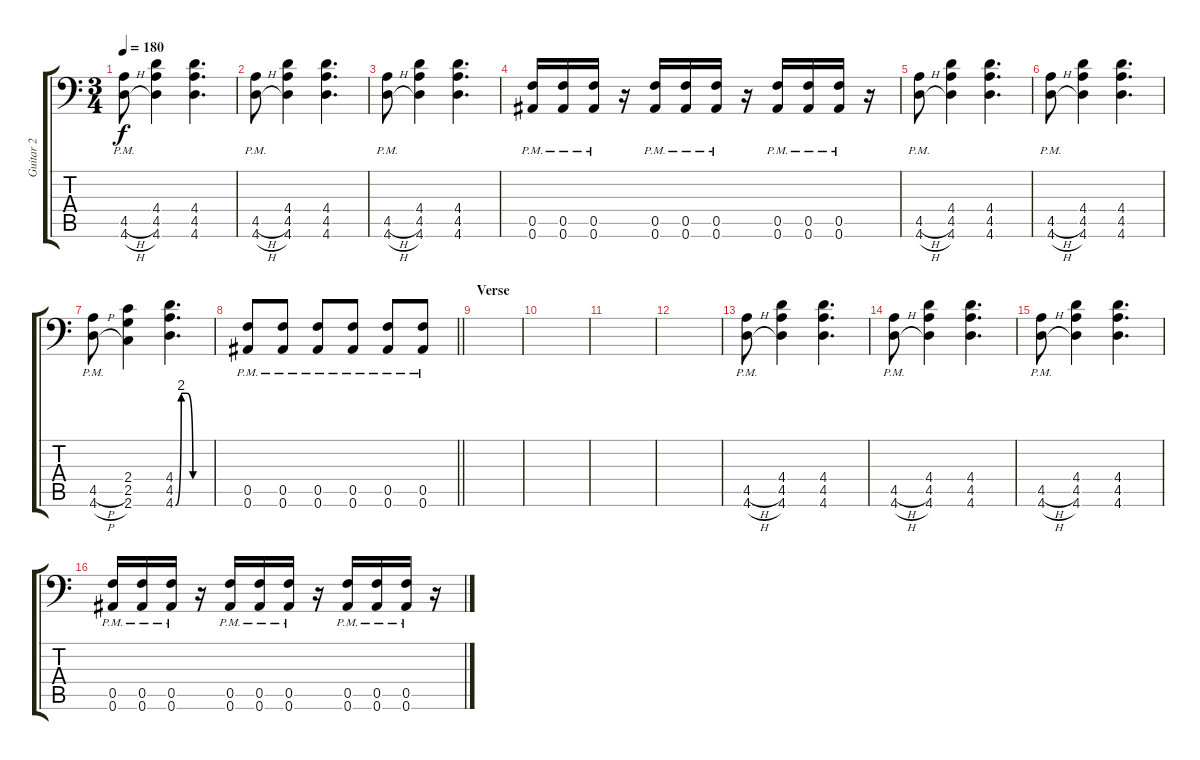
\track ("Guitar 2" "Guitar 2") {instrument distortionguitar}
\staff {score tabs}
\tuning (C4 G3 Eb3 Bb2 F2 Bb1) {hide}
\ts (3 4)
\tempo 180
\clef f4
\ks c
(4.5{h pm} 4.6{h pm}).8{dy f} (4.4 4.5 4.6).4 (4.4 4.5 4.6).4{d} |
(4.5{h pm} 4.6{h pm}).8 (4.4 4.5 4.6).4 (4.4 4.5 4.6).4{d} |
(4.5{h pm} 4.6{h pm}).8 (4.4 4.5 4.6).4 (4.4 4.5 4.6).4{d} |
(0.5{pm} 0.6{pm}).16 (0.5{pm} 0.6{pm}).16 (0.5{pm} 0.6{pm}).16 r.16 (0.5{pm} 0.6{pm}).16 (0.5{pm} 0.6{pm}).16 (0.5{pm} 0.6{pm}).16 r.16 (0.5{pm} 0.6{pm}).16 (0.5{pm} 0.6{pm}).16 (0.5{pm} 0.6{pm}).16 r.16 |
(4.5{h pm} 4.6{h pm}).8 (4.4 4.5 4.6).4 (4.4 4.5 4.6).4{d} |
(4.5{h pm} 4.6{h pm}).8 (4.4 4.5 4.6).4 (4.4 4.5 4.6).4{d} |
(4.5{h pm} 4.6{h pm}).8 (2.4 2.5 2.6).4 (4.4 4.5 4.6{be (custom 0 0 10 8 20 8 30 0 60 0)}).4{d} |
\barLineRight lightlight
(0.5{pm} 0.6{pm}).8 (0.5{pm} 0.6{pm}).8 (0.5{pm} 0.6{pm}).8 (0.5{pm} 0.6{pm}).8 (0.5{pm} 0.6{pm}).8 (0.5{pm} 0.6{pm}).8 |
\section ("" "Verse")
|
|
|
|
(4.5{h pm} 4.6{h pm}).8 (4.4 4.5 4.6).4 (4.4 4.5 4.6).4{d} |
(4.5{h pm} 4.6{h pm}).8 (4.4 4.5 4.6).4 (4.4 4.5 4.6).4{d} |
(4.5{h pm} 4.6{h pm}).8 (4.4 4.5 4.6).4 (4.4 4.5 4.6).4{d} |
(0.5{pm} 0.6{pm}).16 (0.5{pm} 0.6{pm}).16 (0.5{pm} 0.6{pm}).16 r.16 (0.5{pm} 0.6{pm}).16 (0.5{pm} 0.6{pm}).16 (0.5{pm} 0.6{pm}).16 r.16 (0.5{pm} 0.6{pm}).16 (0.5{pm} 0.6{pm}).16 (0.5{pm} 0.6{pm}).16 r.16
